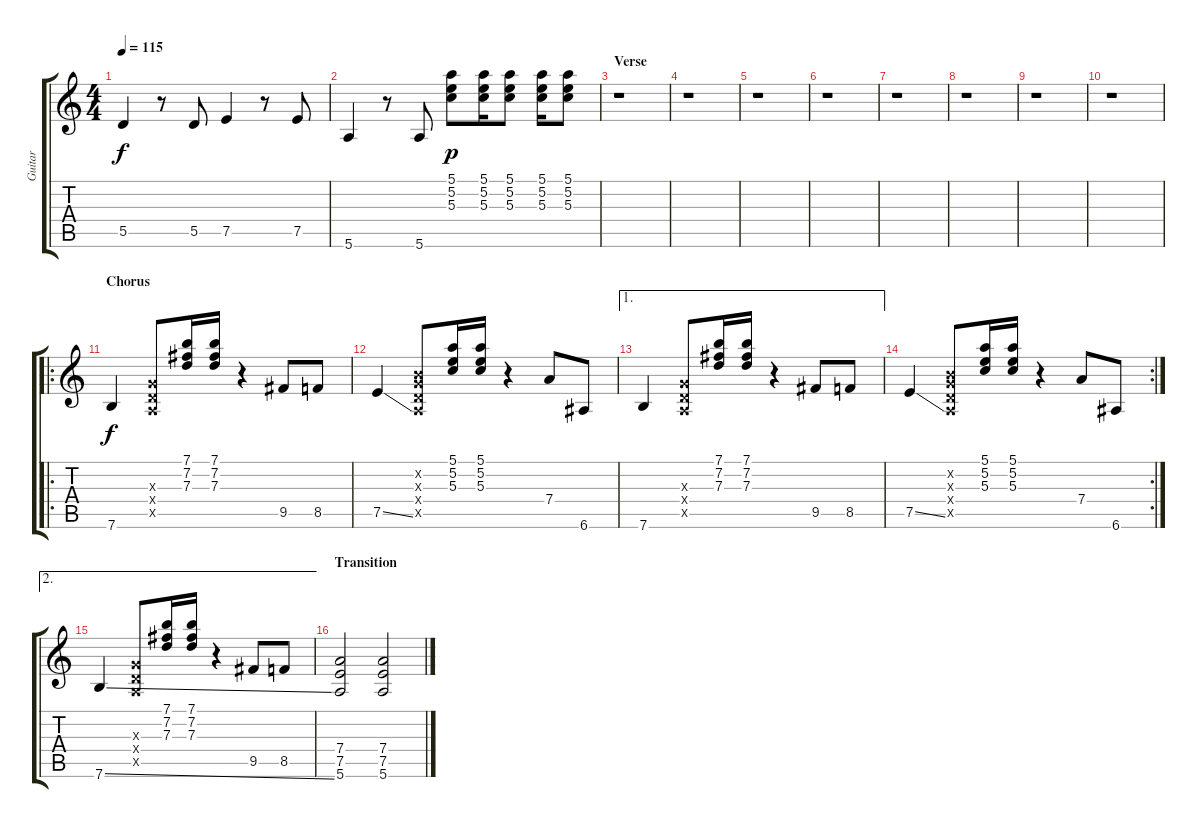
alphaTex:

\track ("Guitar" "Guitar") {instrument electricguitarjazz}
\staff {score tabs}
\tuning (E4 B3 G3 D3 A2 E2) {hide}
\ts (4 4)
\tempo 115
\clef g2
\ks c
5.5.4{dy f balance 0 instrument distortionguitar} r.8 5.5.8 7.5.4 r.8 7.5.8 |
5.6.4 r.8 5.6.8 (5.1 5.2 5.3).8{dy p instrument electricguitarjazz} (5.1 5.2 5.3).16 (5.1 5.2 5.3).8 (5.1 5.2 5.3).16 (5.1 5.2 5.3).8 |
\section ("" "Verse")
r.1 |
r.1 |
r.1 |
r.1 |
r.1 |
r.1 |
r.1 |
r.1 |
\ro
\section ("" "Chorus")
7.6.4{dy f volume 8} (0.3{x} 0.4{x} 0.5{x}).8 (7.1 7.2 7.3).16 (7.1 7.2 7.3).16 r.4 9.5.8 8.5.8 |
7.5{ss}.4 (0.2{x} 0.3{x} 0.4{x} 0.5{x}).8 (5.1 5.2 5.3).16 (5.1 5.2 5.3).16 r.4 7.4.8 6.6.8 |
\ae 1
7.6.4 (0.3{x} 0.4{x} 0.5{x}).8 (7.1 7.2 7.3).16 (7.1 7.2 7.3).16 r.4 9.5.8 8.5.8 |
\rc 2
7.5{ss}.4 (0.2{x} 0.3{x} 0.4{x} 0.5{x}).8 (5.1 5.2 5.3).16 (5.1 5.2 5.3).16 r.4 7.4.8 6.6.8 |
\ae 2
7.6{ss}.4 (0.3{x} 0.4{x} 0.5{x}).8 (7.1 7.2 7.3).16 (7.1 7.2 7.3).16 r.4 9.5.8 8.5.8 |
\section ("" "Transition")
(7.4 7.5 5.6).2{volume 14} (7.4 7.5 5.6).2
